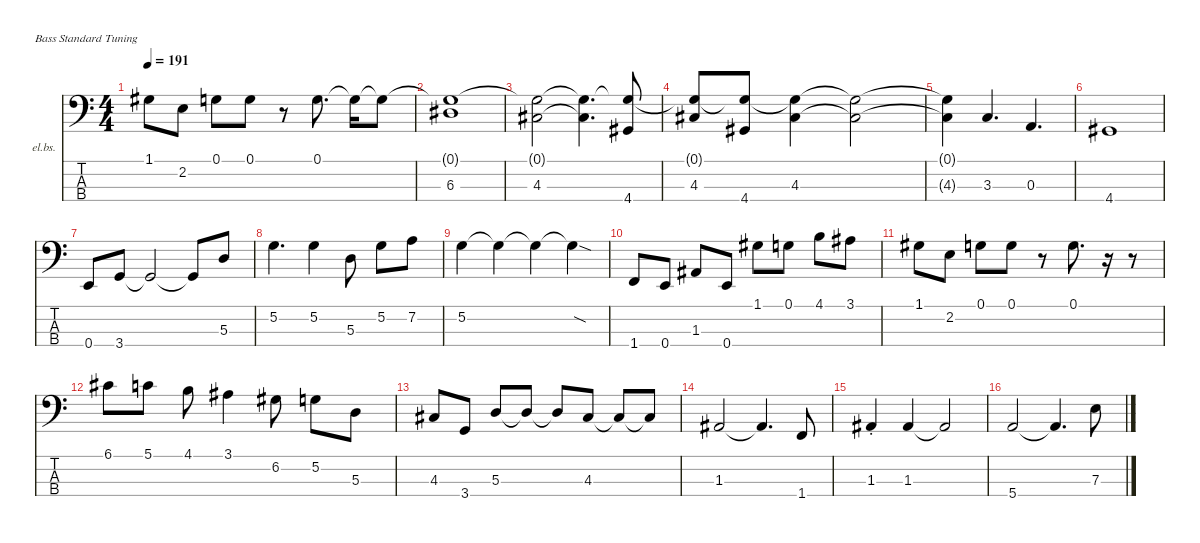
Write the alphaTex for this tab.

\defaultSystemsLayout 4
\hideDynamics
\bracketExtendMode nobrackets
\firstSystemTrackNameOrientation horizontal
\otherSystemsTrackNameOrientation horizontal
\track ("Bass" "el.bs.") {instrument electricbassfinger}
\staff {score tabs}
\tuning (G2 D2 A1 E1)
\ts (4 4)
\tempo 191
\clef f4
\ks c
1.1{acc #}.8{dy f beam Down} 2.2.8{beam Down} 0.1.8{beam Down} 0.1.8{beam Down} r.8{beam Down} 0.1.8{d beam Down} 0.1{t}.16{dy mf beam Down} 0.1{t}.8{beam Down} |
(6.3{acc #} 0.1{t}).1{dy f beam Down} |
(4.3{acc #} 0.1{t}).2{beam Down} (4.3{t acc #} 0.1{t}).4{d beam Down} (4.4{acc #} 0.1{t}).8{beam Up} |
(4.3{acc #} 0.1{t}).8{beam Up} (4.4{acc #} 0.1{t}).8{beam Up} (4.3{acc #} 0.1{t}).4{beam Down} (4.3{t acc #} 0.1{t}).2{beam Down} |
(0.1{t} 4.3{t acc #}).4{beam Down} 3.3.4{d beam Up} 0.3.4{d beam Up} |
4.4{acc #}.1{beam Up} |
0.4.8{beam Up} 3.4.8{beam Up} 3.4{t}.2{beam Up} 3.4{t}.8{beam Up} 5.3.8{beam Up} |
5.2.4{d beam Down} 5.2.4{beam Down} 5.3.8{beam Down} 5.2.8{beam Down} 7.2.8{beam Down} |
5.2.4{beam Down} 5.2{t}.4{beam Down} 5.2{t}.4{beam Down} 5.2{sod t}.4{beam Down} |
1.4.8{beam Up} 0.4.8{beam Up} 1.3{acc #}.8{beam Up} 0.4.8{beam Up} 1.1{acc #}.8{beam Down} 0.1.8{beam Down} 4.1.8{beam Down} 3.1{acc #}.8{beam Down} |
1.1{acc #}.8{beam Down} 2.2.8{beam Down} 0.1.8{beam Down} 0.1.8{beam Down} r.8{beam Down} 0.1.8{d beam Down} r.16{beam Down} r.8{beam Down} |
6.1{acc #}.8{beam Down} 5.1.8{beam Down} 4.1.8{beam Down} 3.1{acc #}.4{beam Down} 6.2{acc #}.8{beam Down} 5.2.8{beam Down} 5.3.8{beam Down} |
4.3{acc #}.8{beam Up} 3.4.8{beam Up} 5.3.8{beam Up} 5.3{t}.8{beam Up} 5.3{t}.8{beam Up} 4.3{acc #}.8{beam Up} 4.3{t acc #}.8{beam Up} 4.3{t acc #}.8{beam Up} |
1.3{acc #}.2{beam Up} 1.3{t acc #}.4{d beam Up} 1.4.8{beam Up} |
1.3{st acc #}.4{beam Up} 1.3{acc #}.4{beam Up} 1.3{t acc #}.2{beam Up} |
5.4.2{beam Up} 5.4{t}.4{d beam Up} 7.3.8{beam Down}
